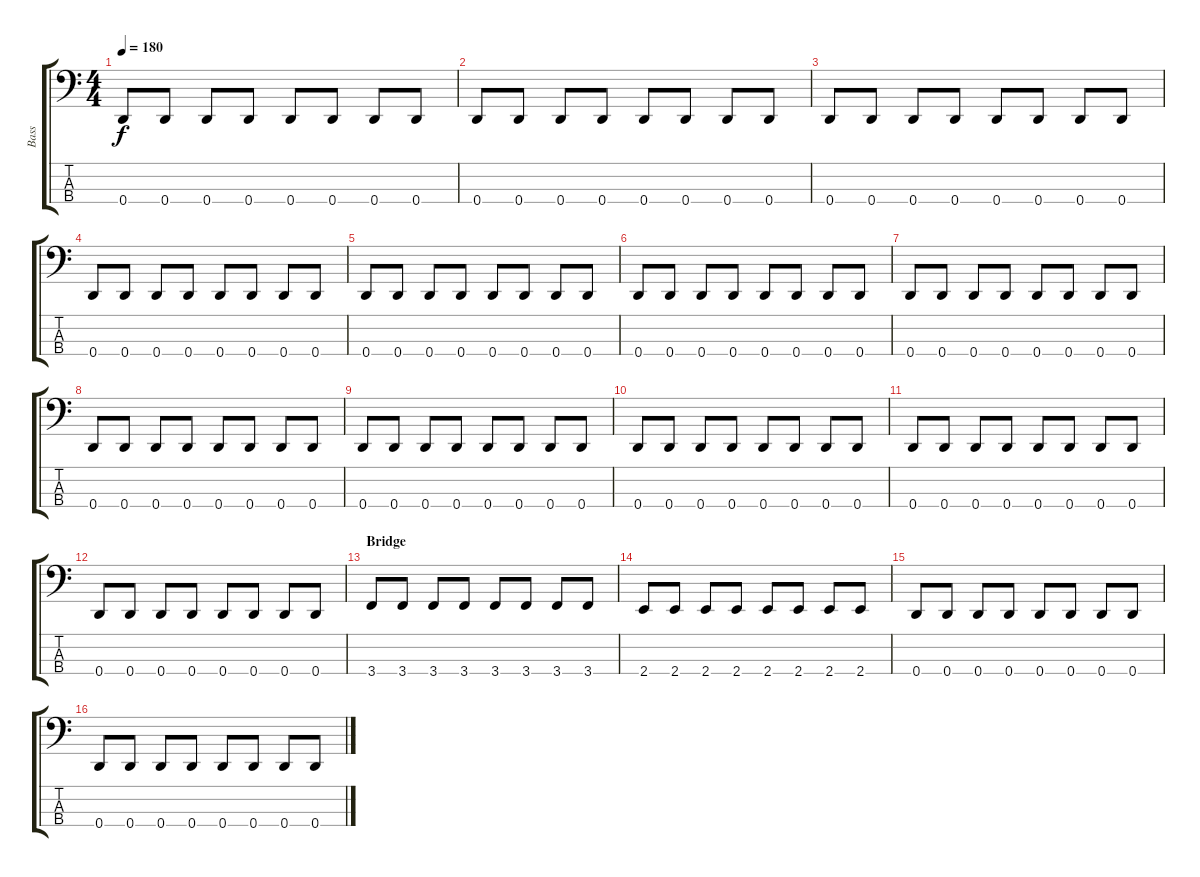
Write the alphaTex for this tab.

\track ("Bass" "Bass") {instrument electricbassfinger}
\staff {score tabs}
\tuning (F2 C2 G1 D1) {hide}
\ts (4 4)
\tempo 180
\clef f4
\ks c
0.4.8{dy f} 0.4.8 0.4.8 0.4.8 0.4.8 0.4.8 0.4.8 0.4.8 |
0.4.8 0.4.8 0.4.8 0.4.8 0.4.8 0.4.8 0.4.8 0.4.8 |
0.4.8 0.4.8 0.4.8 0.4.8 0.4.8 0.4.8 0.4.8 0.4.8 |
0.4.8 0.4.8 0.4.8 0.4.8 0.4.8 0.4.8 0.4.8 0.4.8 |
0.4.8 0.4.8 0.4.8 0.4.8 0.4.8 0.4.8 0.4.8 0.4.8 |
0.4.8 0.4.8 0.4.8 0.4.8 0.4.8 0.4.8 0.4.8 0.4.8 |
0.4.8 0.4.8 0.4.8 0.4.8 0.4.8 0.4.8 0.4.8 0.4.8 |
0.4.8 0.4.8 0.4.8 0.4.8 0.4.8 0.4.8 0.4.8 0.4.8 |
0.4.8 0.4.8 0.4.8 0.4.8 0.4.8 0.4.8 0.4.8 0.4.8 |
0.4.8 0.4.8 0.4.8 0.4.8 0.4.8 0.4.8 0.4.8 0.4.8 |
0.4.8 0.4.8 0.4.8 0.4.8 0.4.8 0.4.8 0.4.8 0.4.8 |
0.4.8 0.4.8 0.4.8 0.4.8 0.4.8 0.4.8 0.4.8 0.4.8 |
\section ("" "Bridge")
3.4.8 3.4.8 3.4.8 3.4.8 3.4.8 3.4.8 3.4.8 3.4.8 |
2.4.8 2.4.8 2.4.8 2.4.8 2.4.8 2.4.8 2.4.8 2.4.8 |
0.4.8 0.4.8 0.4.8 0.4.8 0.4.8 0.4.8 0.4.8 0.4.8 |
0.4.8 0.4.8 0.4.8 0.4.8 0.4.8 0.4.8 0.4.8 0.4.8
